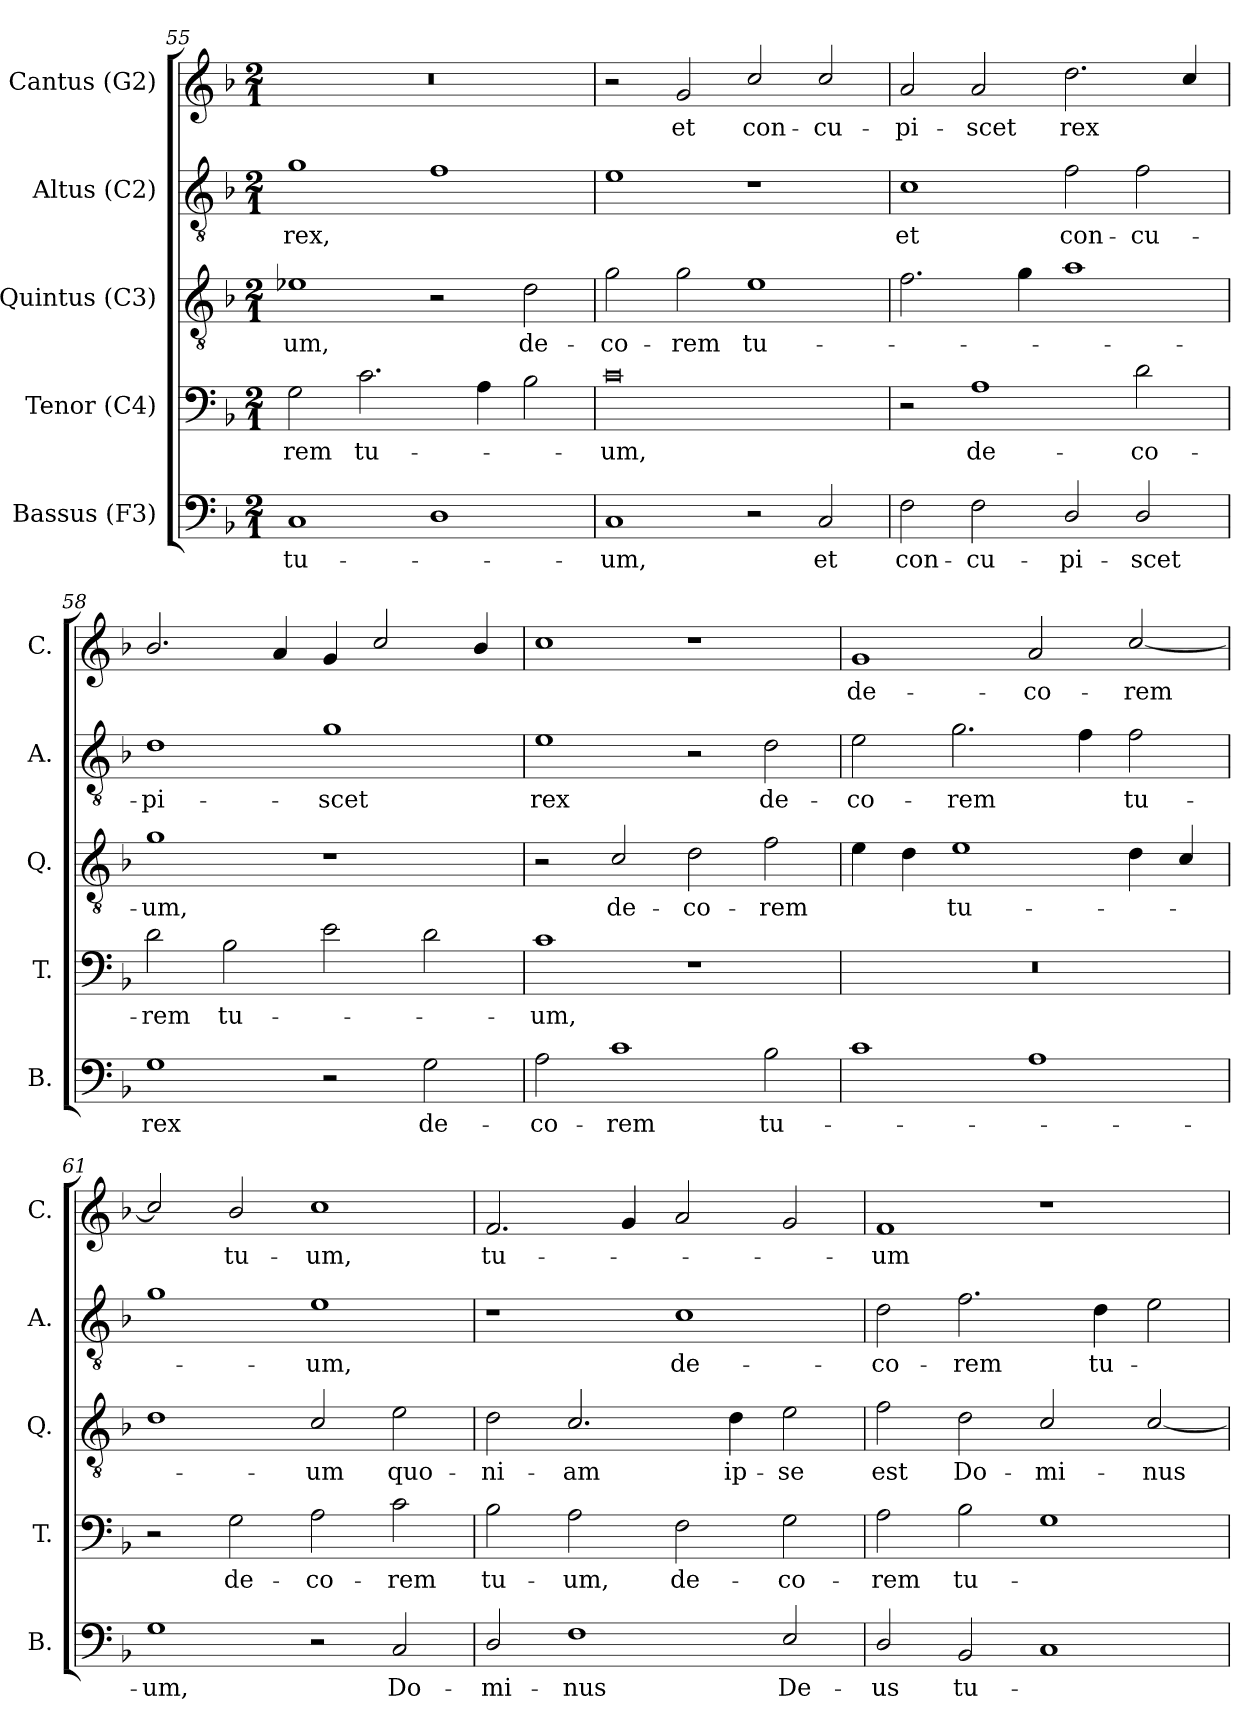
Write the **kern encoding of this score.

**kern	**text	**kern	**text	**kern	**text	**kern	**text	**kern	**text
*part5	*part5	*part4	*part4	*part3	*part3	*part2	*part2	*part1	*part1
*staff5	*staff5	*staff4	*staff4	*staff3	*staff3	*staff2	*staff2	*staff1	*staff1
*I"Bassus (F3)	*	*I"Tenor (C4)	*	*I"Quintus (C3)	*	*I"Altus (C2)	*	*I"Cantus (G2)	*
*I'B.	*	*I'T.	*	*I'Q.	*	*I'A.	*	*I'C.	*
*clefF4	*	*clefF4	*	*clefGv2	*	*clefGv2	*	*clefG2	*
*	*	*ITrd7c12	*	*ITrd7c12	*	*ITrd7c12	*	*	*
*k[b-]	*	*k[b-]	*	*k[b-]	*	*k[b-]	*	*k[b-]	*
*F:	*	*F:	*	*F:	*	*F:	*	*F:	*
*M2/1	*	*M2/1	*	*M2/1	*	*M2/1	*	*M2/1	*
=55	=55	=55	=55	=55	=55	=55	=55	=55	=55
!	!LO:LY:b	!	!LO:LY:b	!	!LO:LY:b	!	!LO:LY:b	!	!
1C	tu-	2GG\	-rem	1E-X	-um,	1G	rex,	0r	.
!	!	!	!LO:LY:b	!	!	!	!	!	!
.	.	2.C\	tu-	.	.	.	.	.	.
1D	.	.	.	2r	.	1F	.	.	.
.	.	4AA\	.	.	.	.	.	.	.
!	!	!	!	!	!LO:LY:b	!	!	!	!
.	.	2BB-\	.	2D\	de-	.	.	.	.
=56	=56	=56	=56	=56	=56	=56	=56	=56	=56
!	!LO:LY:b	!	!LO:LY:b	!	!LO:LY:b	!	!	!	!
1C	-um,	0C	-um,	2G\	-co-	1E	.	2r	.
!	!	!	!	!	!LO:LY:b	!	!	!	!LO:LY:b
.	.	.	.	2G\	-rem	.	.	2g/	et
!	!	!	!	!	!LO:LY:b	!	!	!	!LO:LY:b
2r	.	.	.	1E	tu-	1r	.	2cc/	con-
!	!LO:LY:b	!	!	!	!	!	!	!	!LO:LY:b
2C/	et	.	.	.	.	.	.	2cc/	-cu-
=57	=57	=57	=57	=57	=57	=57	=57	=57	=57
!	!LO:LY:b	!	!	!	!	!	!LO:LY:b	!	!LO:LY:b
2F\	con-	2r	.	2.F\	.	1C	et	2a/	-pi-
!	!LO:LY:b	!	!LO:LY:b	!	!	!	!	!	!LO:LY:b
2F\	-cu-	1AA	de-	.	.	.	.	2a/	-scet
.	.	.	.	4G\	.	.	.	.	.
!	!LO:LY:b	!	!	!	!	!	!LO:LY:b	!	!LO:LY:b
2D/	-pi-	.	.	1A	.	2F\	con-	2.dd\	rex
!	!LO:LY:b	!	!LO:LY:b	!	!	!	!LO:LY:b	!	!
2D/	-scet	2D\	-co-	.	.	2F\	-cu-	.	.
.	.	.	.	.	.	.	.	4cc/	.
=58	=58	=58	=58	=58	=58	=58	=58	=58	=58
!	!LO:LY:b	!	!LO:LY:b	!	!LO:LY:b	!	!LO:LY:b	!	!
1G	rex	2D\	-rem	1G	-um,	1D	-pi-	2.b-/	.
!	!	!	!LO:LY:b	!	!	!	!	!	!
.	.	2BB-\	tu-	.	.	.	.	.	.
.	.	.	.	.	.	.	.	4a/	.
!	!	!	!	!	!	!	!LO:LY:b	!	!
2r	.	2E\	.	1r	.	1G	-scet	4g/	.
.	.	.	.	.	.	.	.	2cc/	.
!	!LO:LY:b	!	!	!	!	!	!	!	!
2G\	de-	2D\	.	.	.	.	.	.	.
.	.	.	.	.	.	.	.	4b-/	.
=59	=59	=59	=59	=59	=59	=59	=59	=59	=59
!	!LO:LY:b	!	!LO:LY:b	!	!	!	!LO:LY:b	!	!
2A\	-co-	1C	-um,	2r	.	1E	rex	1cc	.
!	!LO:LY:b	!	!	!	!LO:LY:b	!	!	!	!
1c	-rem	.	.	2C/	de-	.	.	.	.
!	!	!	!	!	!LO:LY:b	!	!	!	!
.	.	1r	.	2D\	-co-	2r	.	1r	.
!	!LO:LY:b	!	!	!	!LO:LY:b	!	!LO:LY:b	!	!
2B-\	tu-	.	.	2F\	-rem	2D\	de-	.	.
=60	=60	=60	=60	=60	=60	=60	=60	=60	=60
!	!	!	!	!	!	!	!LO:LY:b	!	!LO:LY:b
1c	.	0r	.	4E\	.	2E\	-co-	1g	de-
.	.	.	.	4D\	.	.	.	.	.
!	!	!	!	!	!LO:LY:b	!	!LO:LY:b	!	!
.	.	.	.	1E	tu-	2.G\	-rem	.	.
!	!	!	!	!	!	!	!	!	!LO:LY:b
1A	.	.	.	.	.	.	.	2a/	-co-
.	.	.	.	.	.	4F\	.	.	.
!	!	!	!	!	!	!	!LO:LY:b	!	!LO:LY:b
.	.	.	.	4D\	.	2F\	tu-	[2cc/	-rem
.	.	.	.	4C/	.	.	.	.	.
=61	=61	=61	=61	=61	=61	=61	=61	=61	=61
!	!LO:LY:b	!	!	!	!	!	!	!	!
1G	-um,	2r	.	1D	.	1G	.	2cc/]	.
!	!	!	!LO:LY:b	!	!	!	!	!	!LO:LY:b
.	.	2GG\	de-	.	.	.	.	2b-/	tu-
!	!	!	!LO:LY:b	!	!LO:LY:b	!	!LO:LY:b	!	!LO:LY:b
2r	.	2AA\	-co-	2C/	-um	1E	-um,	1cc	-um,
!	!LO:LY:b	!	!LO:LY:b	!	!LO:LY:b	!	!	!	!
2C/	Do-	2C\	-rem	2E\	quo-	.	.	.	.
=62	=62	=62	=62	=62	=62	=62	=62	=62	=62
!	!LO:LY:b	!	!LO:LY:b	!	!LO:LY:b	!	!	!	!LO:LY:b
2D/	-mi-	2BB-\	tu-	2D\	-ni-	1r	.	2.f/	tu-
!	!LO:LY:b	!	!LO:LY:b	!	!LO:LY:b	!	!	!	!
1F	-nus	2AA\	-um,	2.C/	-am	.	.	.	.
.	.	.	.	.	.	.	.	4g/	.
!	!	!	!LO:LY:b	!	!	!	!LO:LY:b	!	!
.	.	2FF\	de-	.	.	1C	de-	2a/	.
!	!	!	!	!	!LO:LY:b	!	!	!	!
.	.	.	.	4D\	ip-	.	.	.	.
!	!LO:LY:b	!	!LO:LY:b	!	!LO:LY:b	!	!	!	!
2E/	De-	2GG\	-co-	2E\	-se	.	.	2g/	.
=63	=63	=63	=63	=63	=63	=63	=63	=63	=63
!	!LO:LY:b	!	!LO:LY:b	!	!LO:LY:b	!	!LO:LY:b	!	!LO:LY:b
2D/	-us	2AA\	-rem	2F\	est	2D\	-co-	1f	-um
!	!LO:LY:b	!	!LO:LY:b	!	!LO:LY:b	!	!LO:LY:b	!	!
2BB-/	tu-	2BB-\	tu-	2D\	Do-	2.F\	-rem	.	.
!	!	!	!	!	!LO:LY:b	!	!	!	!
1C	.	1GG	.	2C/	-mi-	.	.	1r	.
!	!	!	!	!	!	!	!LO:LY:b	!	!
.	.	.	.	.	.	4D\	tu-	.	.
!	!	!	!	!	!LO:LY:b	!	!	!	!
.	.	.	.	[2C/	-nus	2E\	.	.	.
=	=	=	=	=	=	=	=	=	=
*-	*-	*-	*-	*-	*-	*-	*-	*-	*-
